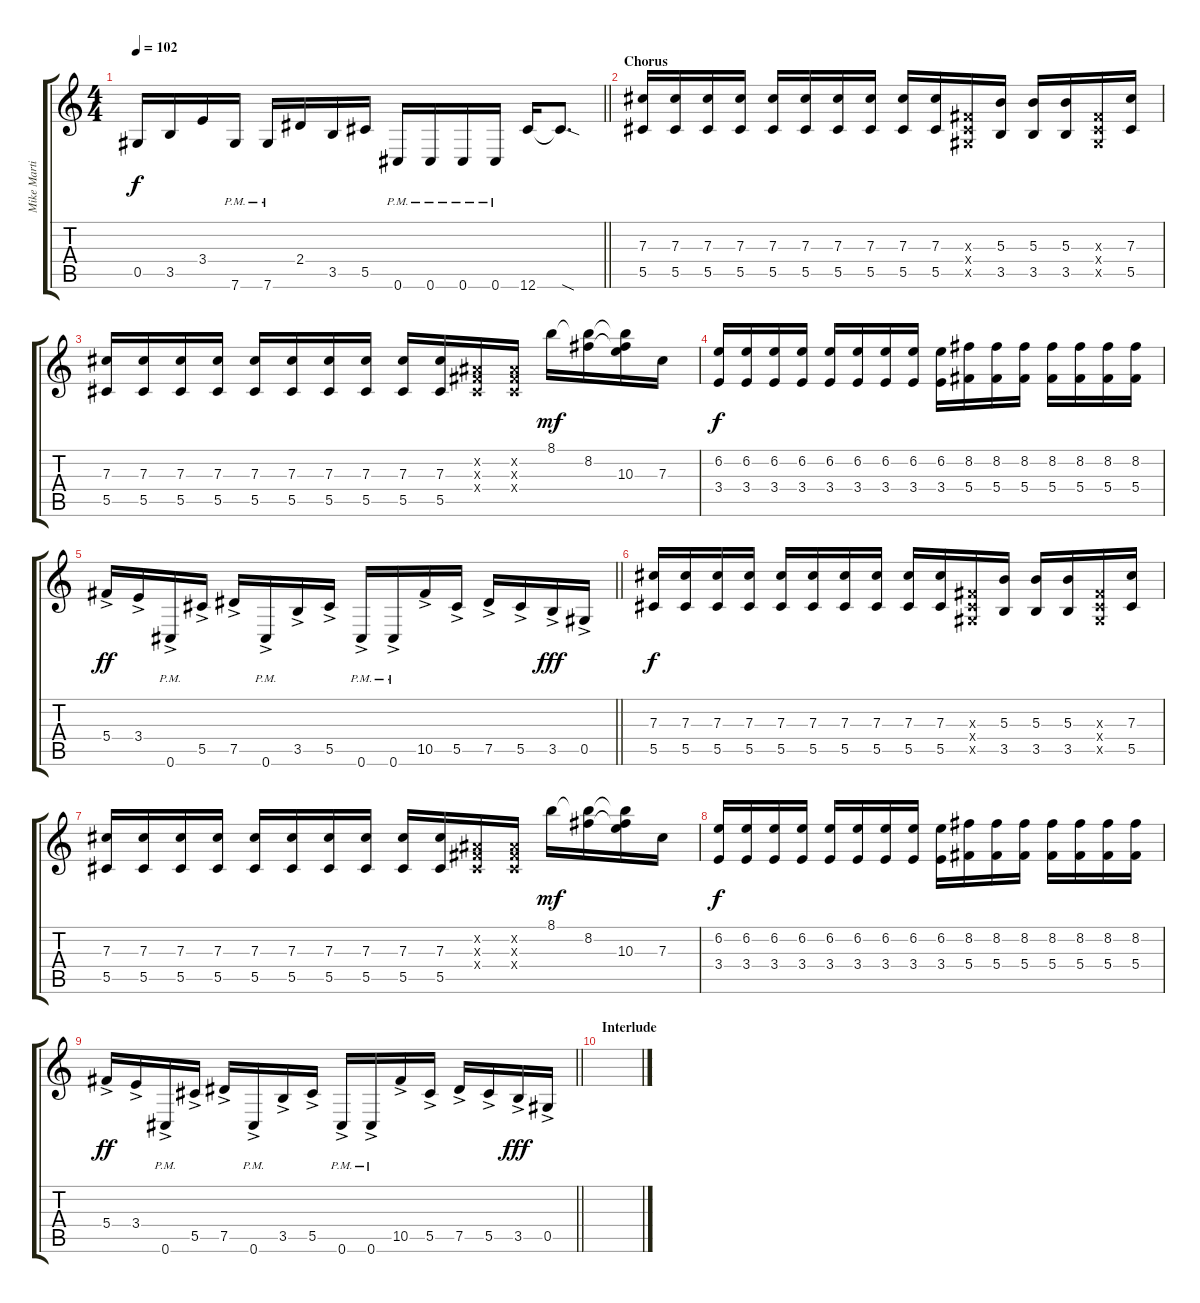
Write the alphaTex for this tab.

\track ("Mike Martin" "Mike Marti") {instrument distortionguitar}
\staff {score tabs}
\tuning (Eb4 Bb3 Gb3 Db3 Ab2 Db2) {hide}
\ts (4 4)
\tempo 102
\clef g2
\barLineRight lightlight
\ks c
0.5.16{dy f} 3.5.16 3.4.16 7.6{pm}.16 7.6{pm}.16 2.4.16 3.5.16 5.5.16 0.6{pm}.16 0.6{pm}.16 0.6{pm}.16 0.6{pm}.16 12.6.16 12.6{sod t}.8{d} |
\section ("" "Chorus")
(7.3 5.5).16 (7.3 5.5).16 (7.3 5.5).16 (7.3 5.5).16 (7.3 5.5).16 (7.3 5.5).16 (7.3 5.5).16 (7.3 5.5).16 (7.3 5.5).16 (7.3 5.5).16 (0.3{x} 0.4{x} 0.5{x}).16 (5.3 3.5).16 (5.3 3.5).16 (5.3 3.5).16 (0.3{x} 0.4{x} 0.5{x}).16 (7.3 5.5).16 |
(7.3 5.5).16 (7.3 5.5).16 (7.3 5.5).16 (7.3 5.5).16 (7.3 5.5).16 (7.3 5.5).16 (7.3 5.5).16 (7.3 5.5).16 (7.3 5.5).16 (7.3 5.5).16 (0.2{x} 0.3{x} 0.4{x}).16 (0.2{x} 0.3{x} 0.4{x}).16 8.1.16{dy mf} (8.1{t} 8.2).16 (8.1{t} 8.2{t} 10.3).16 7.3.16 |
(6.2 3.4).16{dy f} (6.2 3.4).16 (6.2 3.4).16 (6.2 3.4).16 (6.2 3.4).16 (6.2 3.4).16 (6.2 3.4).16 (6.2 3.4).16 (6.2 3.4).16 (8.2 5.4).16 (8.2 5.4).16 (8.2 5.4).16 (8.2 5.4).16 (8.2 5.4).16 (8.2 5.4).16 (8.2 5.4).16 |
\barLineRight lightlight
5.4{ac}.16{dy ff} 3.4{ac}.16 0.6{ac pm}.16 5.5{ac}.16 7.5{ac}.16 0.6{ac pm}.16 3.5{ac}.16 5.5{ac}.16 0.6{ac pm}.16 0.6{ac pm}.16 10.5{ac}.16 5.5{ac}.16 7.5{ac}.16 5.5{ac}.16 3.5{ac}.16{dy fff} 0.5{ac}.16 |
(7.3 5.5).16{dy f} (7.3 5.5).16 (7.3 5.5).16 (7.3 5.5).16 (7.3 5.5).16 (7.3 5.5).16 (7.3 5.5).16 (7.3 5.5).16 (7.3 5.5).16 (7.3 5.5).16 (0.3{x} 0.4{x} 0.5{x}).16 (5.3 3.5).16 (5.3 3.5).16 (5.3 3.5).16 (0.3{x} 0.4{x} 0.5{x}).16 (7.3 5.5).16 |
(7.3 5.5).16 (7.3 5.5).16 (7.3 5.5).16 (7.3 5.5).16 (7.3 5.5).16 (7.3 5.5).16 (7.3 5.5).16 (7.3 5.5).16 (7.3 5.5).16 (7.3 5.5).16 (0.2{x} 0.3{x} 0.4{x}).16 (0.2{x} 0.3{x} 0.4{x}).16 8.1.16{dy mf} (8.1{t} 8.2).16 (8.1{t} 8.2{t} 10.3).16 7.3.16 |
(6.2 3.4).16{dy f} (6.2 3.4).16 (6.2 3.4).16 (6.2 3.4).16 (6.2 3.4).16 (6.2 3.4).16 (6.2 3.4).16 (6.2 3.4).16 (6.2 3.4).16 (8.2 5.4).16 (8.2 5.4).16 (8.2 5.4).16 (8.2 5.4).16 (8.2 5.4).16 (8.2 5.4).16 (8.2 5.4).16 |
\barLineRight lightlight
5.4{ac}.16{dy ff} 3.4{ac}.16 0.6{ac pm}.16 5.5{ac}.16 7.5{ac}.16 0.6{ac pm}.16 3.5{ac}.16 5.5{ac}.16 0.6{ac pm}.16 0.6{ac pm}.16 10.5{ac}.16 5.5{ac}.16 7.5{ac}.16 5.5{ac}.16 3.5{ac}.16{dy fff} 0.5{ac}.16 |
\section ("" "Interlude")
